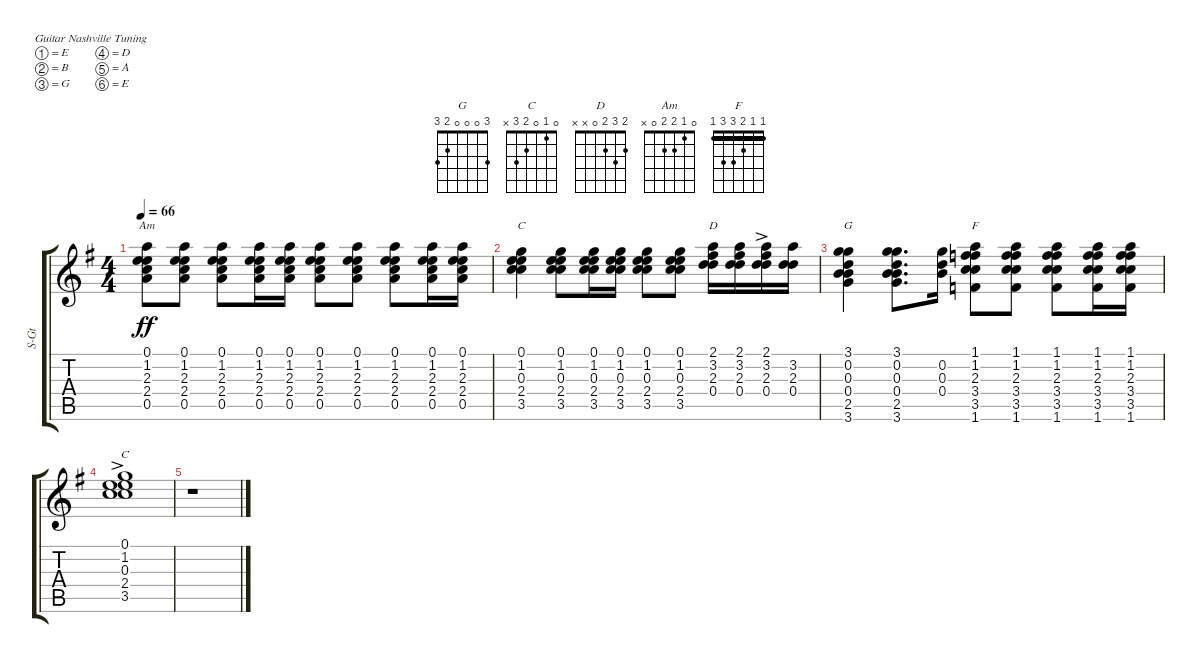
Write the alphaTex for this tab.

\defaultSystemsLayout 4
\bracketExtendMode groupsimilarinstruments
\otherSystemsTrackNameOrientation horizontal
\track ("Steel Guitar" "S-Gt") {instrument acousticguitarsteel}
\staff {score tabs}
\tuning (E4 B3 G4 D4 A3 E3)
\chord ("G" 3 0 0 0 2 3) {showfingering false}
\chord ("C" 0 1 0 2 3 x) {showfingering false}
\chord ("D" 2 3 2 0 x x) {showfingering false}
\chord ("Am" 0 1 2 2 0 x) {showfingering false}
\chord ("F" 1 1 2 3 3 1) {showfingering false barre (1 1)}
\ts (4 4)
\tempo 66
\clef g2
\ks g
(0.5 2.4 2.3 1.2 0.1).8{ch "Am" dy ff} (0.5 2.4 2.3 1.2 0.1).8 (0.5 2.4 2.3 1.2 0.1).8 (0.5 2.4 2.3 1.2 0.1).16 (0.5 2.4 2.3 1.2 0.1).16 (0.5 2.4 2.3 1.2 0.1).8 (0.5 2.4 2.3 1.2 0.1).8 (0.5 2.4 2.3 1.2 0.1).8 (0.5 2.4 2.3 1.2 0.1).16 (0.5 2.4 2.3 1.2 0.1).16 |
(3.5 2.4 0.3 1.2 0.1).4{ch "C"} (3.5 2.4 0.3 1.2 0.1).8 (3.5 2.4 0.3 1.2 0.1).16 (3.5 2.4 0.3 1.2 0.1).16 (3.5 2.4 0.3 1.2 0.1).8 (3.5 2.4 0.3 1.2 0.1).8 (0.4 2.3 3.2 2.1).16{ch "D"} (0.4 2.3 3.2 2.1).16 (0.4{ac} 2.3 3.2 2.1).16 (0.4 2.3 3.2).16 |
(3.6 2.5 0.4 0.3 0.2 3.1).4{ch "G"} (3.6 2.5 0.4 0.3 0.2 3.1).8{d} (0.2 0.3 0.4).16 (1.6 3.5 3.4 2.3 1.2 1.1).8{ch "F"} (1.6 3.5 3.4 2.3 1.2 1.1).8 (1.6 3.5 3.4 2.3 1.2 1.1).8 (1.6 3.5 3.4 2.3 1.2 1.1).16 (1.6 3.5 3.4 2.3 1.2 1.1).16 |
(3.5{ac} 2.4 0.3 1.2 0.1).1{ch "C"} |
r.1
